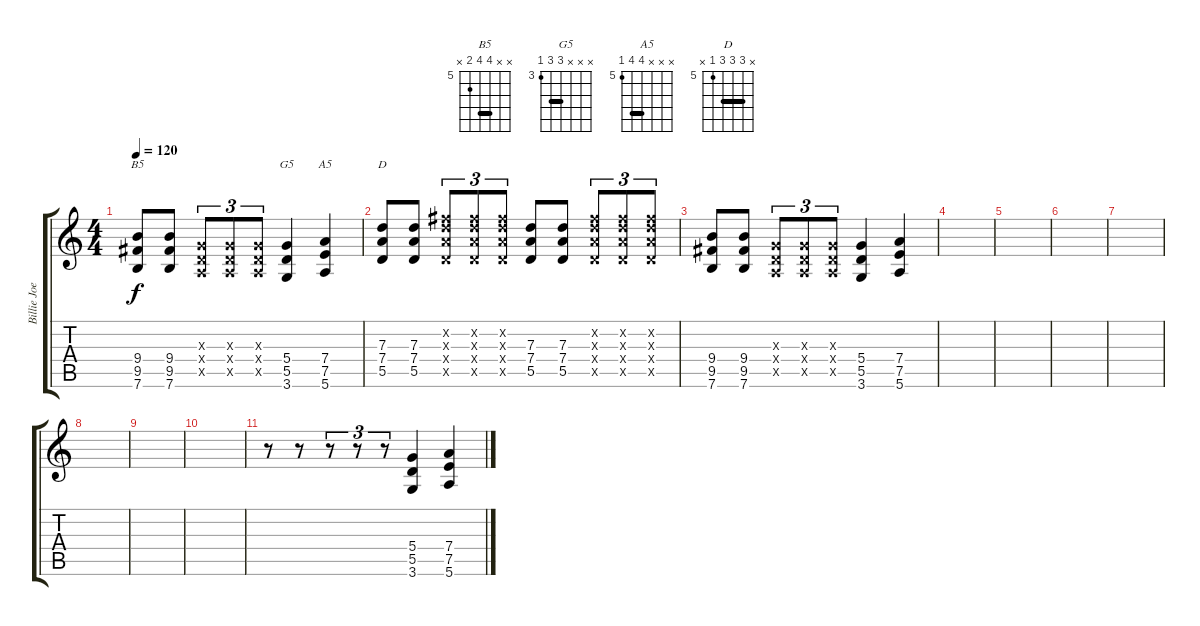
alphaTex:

\track ("Billie Joe" "Billie Joe") {instrument distortionguitar}
\staff {score tabs}
\tuning (E4 B3 G3 D3 A2 E2) {hide}
\chord ("B5" x x 8 8 6 x) {firstfret 5 barre 8}
\chord ("G5" x x x 5 5 3) {firstfret 3 barre 5}
\chord ("A5" x x x 8 8 5) {firstfret 5 barre 8}
\chord ("D" x 7 7 7 5 x) {firstfret 5 barre 7}
\ts (4 4)
\tempo 120
\clef g2
\ks c
(9.4 9.5 7.6).8{ch "B5" dy f} (9.4 9.5 7.6).8 (0.3{x} 0.4{x} 0.5{x}).8{tu (3 2)} (0.3{x} 0.4{x} 0.5{x}).8{tu (3 2)} (0.3{x} 0.4{x} 0.5{x}).8{tu (3 2)} (5.4 5.5 3.6).4{ch "G5"} (7.4 7.5 5.6).4{ch "A5"} |
(7.3 7.4 5.5).8{ch "D"} (7.3 7.4 5.5).8 (7.2{x} 7.3{x} 7.4{x} 5.5{x}).8{tu (3 2)} (7.2{x} 7.3{x} 7.4{x} 5.5{x}).8{tu (3 2)} (7.2{x} 7.3{x} 7.4{x} 5.5{x}).8{tu (3 2)} (7.3 7.4 5.5).8 (7.3 7.4 5.5).8 (7.2{x} 7.3{x} 7.4{x} 5.5{x}).8{tu (3 2)} (7.2{x} 7.3{x} 7.4{x} 5.5{x}).8{tu (3 2)} (7.2{x} 7.3{x} 7.4{x} 5.5{x}).8{tu (3 2)} |
(9.4 9.5 7.6).8 (9.4 9.5 7.6).8 (0.3{x} 0.4{x} 0.5{x}).8{tu (3 2)} (0.3{x} 0.4{x} 0.5{x}).8{tu (3 2)} (0.3{x} 0.4{x} 0.5{x}).8{tu (3 2)} (5.4 5.5 3.6).4 (7.4 7.5 5.6).4 |
|
|
|
|
|
|
|
r.8 r.8 r.8{tu (3 2)} r.8{tu (3 2)} r.8{tu (3 2)} (5.4 5.5 3.6).4 (7.4 7.5 5.6).4
